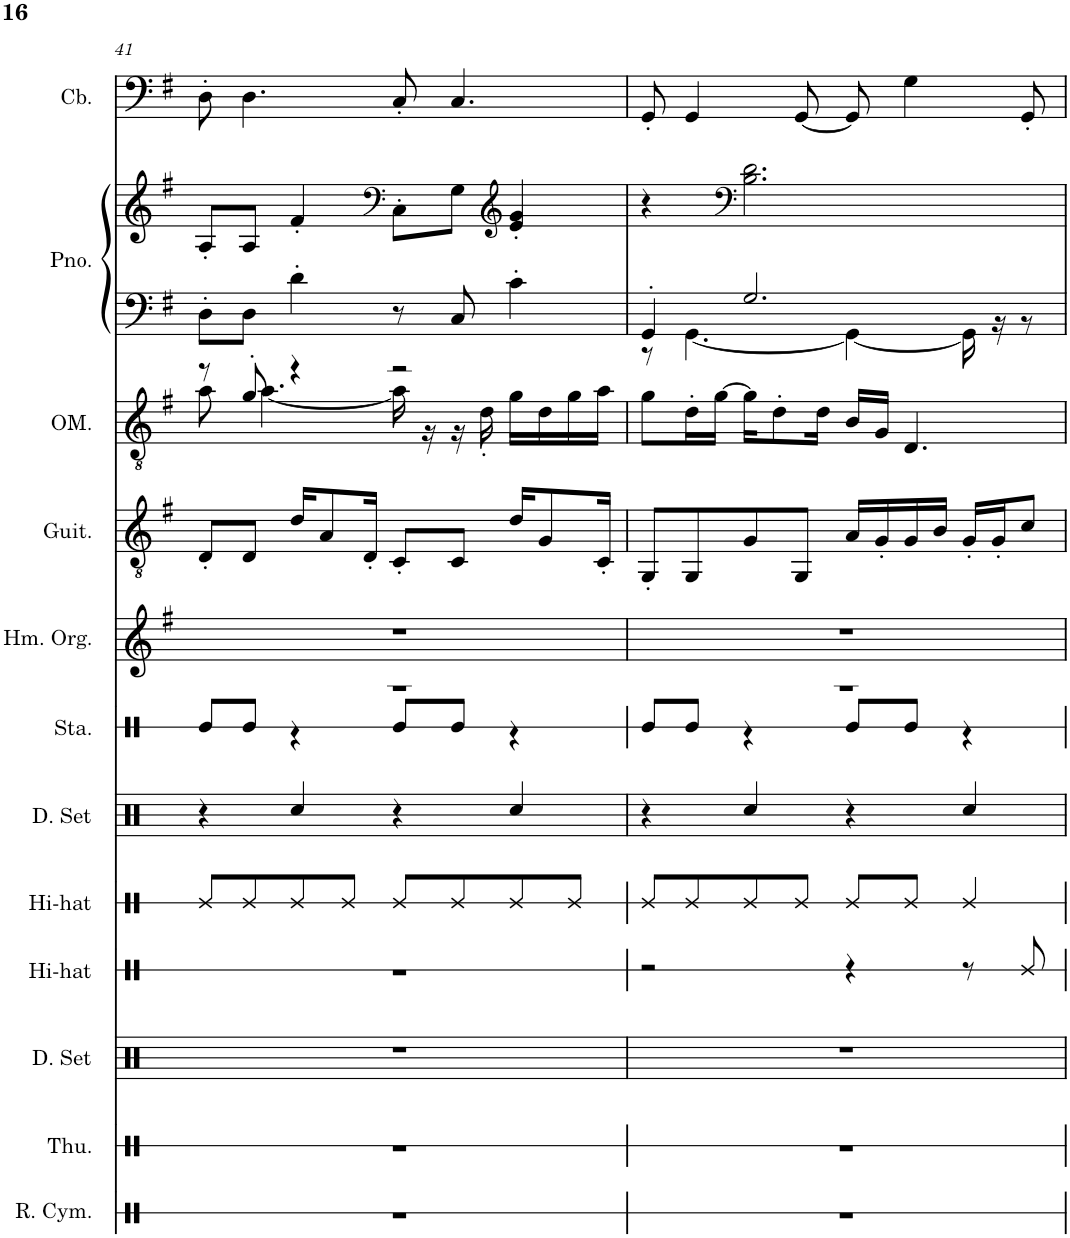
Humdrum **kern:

**kern	**kern	**kern	**kern	**kern	**kern	**kern	**kern	**kern	**kern	**kern	**kern	**kern
*part12	*part11	*part10	*part9	*part8	*part7	*part6	*part5	*part4	*part3	*part2	*part2	*part1
*staff13	*staff12	*staff11	*staff10	*staff9	*staff8	*staff7	*staff6	*staff5	*staff4	*staff3	*staff2	*staff1
*I"Ride Cymbal, RIDE CYMB	*I"Thundersheet, CRASH CYM	*I"Drumset, RIM SHOT	*I"Hi-hat, OPEN HIHA	*I"Hi-hat, CLOSED H.	*I"Drumset, SNARE DRU	*I"Stamp, BASS DRUM	*I"Hammond Organ, ORGAN 3	*I"Classical Guitar, NYLON GTR	*I"Octave Mandolin, STEEL GTR	*I"Piano, A.PIANO 2	*	*I"Contrabass, ACOU BASS
*I'R. Cym.	*I'Thu.	*I'D. Set	*I'Hi-hat	*I'Hi-hat	*I'D. Set	*I'Sta.	*I'Hm. Org.	*I'Guit.	*I'OM.	*I'Pno.	*	*I'Cb.
!!LO:PB:g=z
*clefX	*clefX	*clefX	*clefX	*clefX	*clefX	*clefX	*clefG2	*clefGv2	*clefGv2	*clefG2	*clefG2	*clefF4
*	*	*	*	*	*	*	*	*	*	*	*	*Trd7c12
*k[]	*k[]	*k[]	*k[]	*k[]	*k[]	*k[]	*k[f#]	*k[f#]	*k[f#]	*k[f#]	*k[f#]	*k[f#]
*M4/4	*M4/4	*M4/4	*M4/4	*M4/4	*M4/4	*M4/4	*M4/4	*M4/4	*M4/4	*M4/4	*M4/4	*M4/4
=41	=41	=41	=41	=41	=41	=41	=41	=41	=41	=41	=41	=41
*	*	*	*	*	*	*^	*	*	*^	*	*	*
1r	1r	1r	1r	8Re/L	4r	1r	8Re/L	1r	8D'/L	8r	8a\	8D'\L	8A'/L	8D'\
.	.	.	.	8Re/	.	.	8Re/J	.	8D/J	8g'/	[4.a\	8D\J	8A/J	4.D\
.	.	.	.	8Re/	4Rcc/	.	4r	.	16d/KL	4r	.	4d'\	4f#'/	.
.	.	.	.	.	.	.	.	.	8A/	.	.	.	.	.
.	.	.	.	8Re/J	.	.	.	.	.	.	.	.	.	.
.	.	.	.	.	.	.	.	.	16D'/Jk	.	.	.	.	.
*	*	*	*	*	*	*	*	*	*	*	*	*	*clefF4	*
.	.	.	.	8Re/L	4r	.	8Re/L	.	8C'/L	2r	16a\]	8r	8C'\L	8C'/
.	.	.	.	.	.	.	.	.	.	.	16r	.	.	.
.	.	.	.	8Re/	.	.	8Re/J	.	8C/J	.	16r	8C/	8G\J	4.C/
.	.	.	.	.	.	.	.	.	.	.	16d'\	.	.	.
*	*	*	*	*	*	*	*	*	*	*	*	*	*clefG2	*
.	.	.	.	8Re/	4Rcc/	.	4r	.	16d/KL	.	16g\LL	4c'\	4e/' 4g/'	.
.	.	.	.	.	.	.	.	.	8G/	.	16d\	.	.	.
.	.	.	.	8Re/J	.	.	.	.	.	.	16g\	.	.	.
.	.	.	.	.	.	.	.	.	16C'/Jk	.	16a\JJ	.	.	.
*	*	*	*	*	*	*	*	*	*	*v	*v	*	*	*
=42	=42	=42	=42	=42	=42	=42	=42	=42	=42	=42	=42	=42	=42
*	*	*	*	*	*	*	*	*	*	*	*^	*	*
1r	1r	1r	2r	8Re/L	4r	1r	8Re/L	1r	8GG'/L	8g\L	4GG'/	8r	4r	8GG'/
.	.	.	.	8Re/	.	.	8Re/J	.	8GG/	16d'\L	.	[4.GG\	.	4GG/
.	.	.	.	.	.	.	.	.	.	[16g\JJ	.	.	.	.
*	*	*	*	*	*	*	*	*	*	*	*	*	*clefF4	*
.	.	.	.	8Re/	4Rcc/	.	4r	.	8G/	16g\KL]	2.G/	.	2.B\ 2.d\	.
.	.	.	.	.	.	.	.	.	.	8d'\	.	.	.	.
.	.	.	.	8Re/J	.	.	.	.	8GG/J	.	.	.	.	[8GG/
.	.	.	.	.	.	.	.	.	.	16d\Jk	.	.	.	.
.	.	.	4r	8Re/L	4r	.	8Re/L	.	16A/LL	16B/LL	.	4GG\_	.	8GG/]
.	.	.	.	.	.	.	.	.	16G'/	16G/JJ	.	.	.	.
.	.	.	.	8Re/J	.	.	8Re/J	.	16G/	4.D/	.	.	.	4G\
.	.	.	.	.	.	.	.	.	16B/JJ	.	.	.	.	.
.	.	.	8r	4Re/	4Rcc/	.	4r	.	16G'/LL	.	.	16GG\]	.	.
.	.	.	.	.	.	.	.	.	16G'/J	.	.	16r	.	.
.	.	.	8Re/	.	.	.	.	.	8c/J	.	.	8r	.	8GG'/
*	*	*	*	*	*	*v	*v	*	*	*	*v	*v	*	*
=	=	=	=	=	=	=	=	=	=	=	=	=
*-	*-	*-	*-	*-	*-	*-	*-	*-	*-	*-	*-	*-
